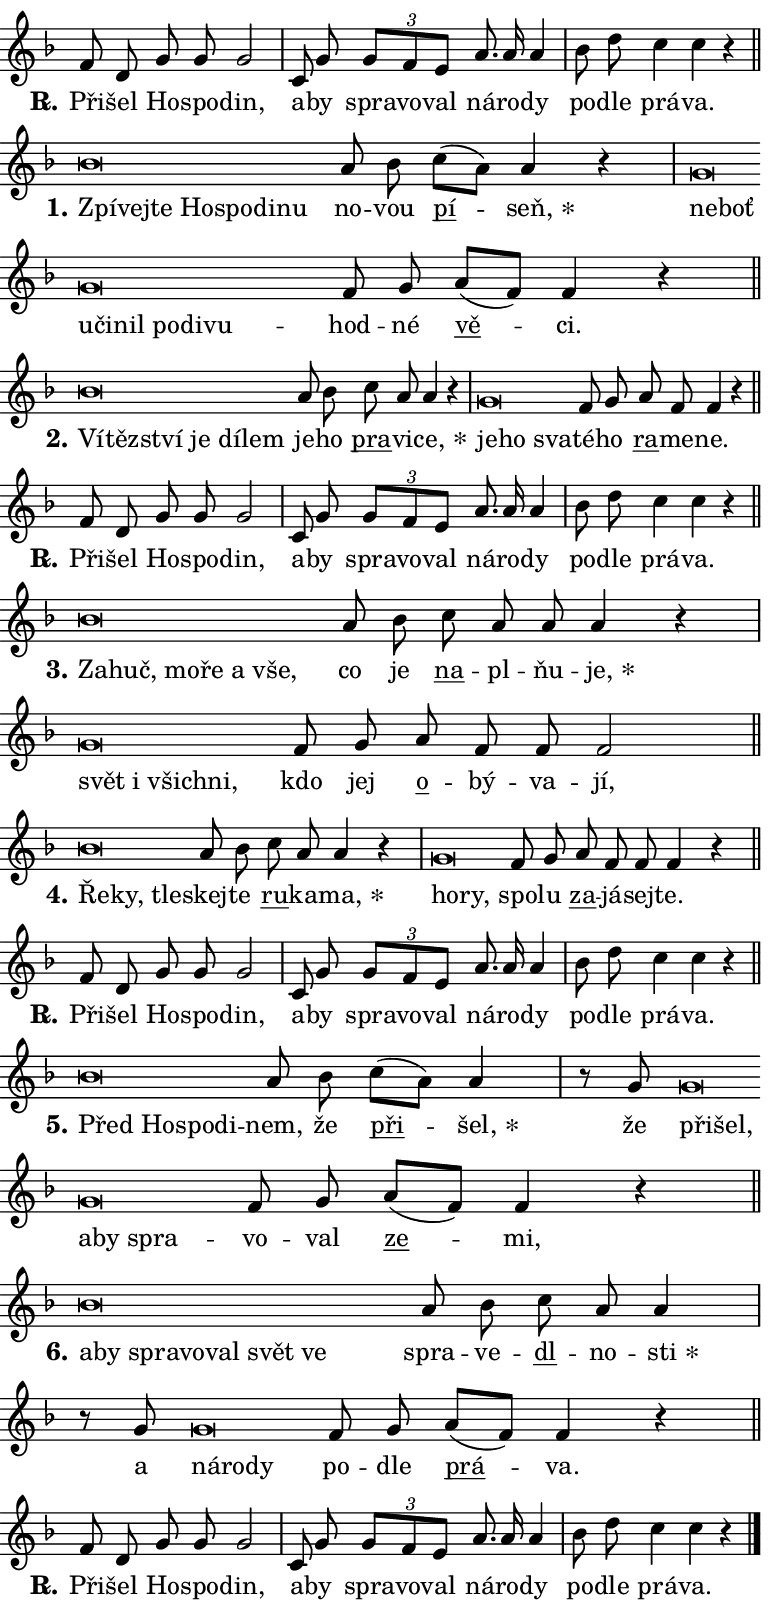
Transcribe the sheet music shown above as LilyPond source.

\version "2.24.0"
\header { tagline = "" }
\paper {
  indent = 0\cm
  top-margin = 0\cm
  right-margin = 0.13\cm % to fit lyric hyphens
  bottom-margin = 0\cm
  left-margin = 0\cm
  paper-width = 13\cm
  page-breaking = #ly:one-page-breaking
  system-system-spacing.basic-distance = #11
  score-system-spacing.basic-distance = #11
  ragged-last = ##f
}


%% Author: Thomas Morley
%% https://lists.gnu.org/archive/html/lilypond-user/2020-05/msg00002.html
#(define (line-position grob)
"Returns position of @var[grob} in current system:
   @code{'start}, if at first time-step
   @code{'end}, if at last time-step
   @code{'middle} otherwise
"
  (let* ((col (ly:item-get-column grob))
         (ln (ly:grob-object col 'left-neighbor))
         (rn (ly:grob-object col 'right-neighbor))
         (col-to-check-left (if (ly:grob? ln) ln col))
         (col-to-check-right (if (ly:grob? rn) rn col))
         (break-dir-left
           (and
             (ly:grob-property col-to-check-left 'non-musical #f)
             (ly:item-break-dir col-to-check-left)))
         (break-dir-right
           (and
             (ly:grob-property col-to-check-right 'non-musical #f)
             (ly:item-break-dir col-to-check-right))))
        (cond ((eqv? 1 break-dir-left) 'start)
              ((eqv? -1 break-dir-right) 'end)
              (else 'middle))))

#(define (tranparent-at-line-position vctor)
  (lambda (grob)
  "Relying on @code{line-position} select the relevant enry from @var{vctor}.
Used to determine transparency,"
    (case (line-position grob)
      ((end) (not (vector-ref vctor 0)))
      ((middle) (not (vector-ref vctor 1)))
      ((start) (not (vector-ref vctor 2))))))

noteHeadBreakVisibility =
#(define-music-function (break-visibility)(vector?)
"Makes @code{NoteHead}s transparent relying on @var{break-visibility}"
#{
  \override NoteHead.transparent =
    #(tranparent-at-line-position break-visibility)
#})

#(define delete-ledgers-for-transparent-note-heads
  (lambda (grob)
    "Reads whether a @code{NoteHead} is transparent.
If so this @code{NoteHead} is removed from @code{'note-heads} from
@var{grob}, which is supposed to be @code{LedgerLineSpanner}.
As a result ledgers are not printed for this @code{NoteHead}"
    (let* ((nhds-array (ly:grob-object grob 'note-heads))
           (nhds-list
             (if (ly:grob-array? nhds-array)
                 (ly:grob-array->list nhds-array)
                 '()))
           ;; Relies on the transparent-property being done before
           ;; Staff.LedgerLineSpanner.after-line-breaking is executed.
           ;; This is fragile ...
           (to-keep
             (remove
               (lambda (nhd)
                 (ly:grob-property nhd 'transparent #f))
               nhds-list)))
      ;; TODO find a better method to iterate over grob-arrays, similiar
      ;; to filter/remove etc for lists
      ;; For now rebuilt from scratch
      (set! (ly:grob-object grob 'note-heads)  '())
      (for-each
        (lambda (nhd)
          (ly:pointer-group-interface::add-grob grob 'note-heads nhd))
        to-keep))))

squashNotes = {
  \override NoteHead.X-extent = #'(-0.2 . 0.2)
  \override NoteHead.Y-extent = #'(-0.75 . 0)
  \override NoteHead.stencil =
    #(lambda (grob)
       (let ((pos (ly:grob-property grob 'staff-position)))
         (begin
           (if (< pos -7) (display "ERROR: Lower brevis then expected\n") (display ""))
           (if (<= pos -6) ly:text-interface::print ly:note-head::print))))
}
unSquashNotes = {
  \revert NoteHead.X-extent
  \revert NoteHead.Y-extent
  \revert NoteHead.stencil
}

hideNotes = \noteHeadBreakVisibility #begin-of-line-visible
unHideNotes = \noteHeadBreakVisibility #all-visible

% work-around for resetting accidentals
% https://lilypond.org/doc/v2.23/Documentation/notation/displaying-rhythms#unmetered-music
cadenzaMeasure = {
  \cadenzaOff
  \partial 1024 s1024
  \cadenzaOn
}

#(define-markup-command (accent layout props text) (markup?)
  "Underline accented syllable"
  (interpret-markup layout props
    #{\markup \override #'(offset . 4.3) \underline { #text }#}))

responsum = \markup \concat {
  "R" \hspace #-1.05 \path #0.1 #'((moveto 0 0.07) (lineto 0.9 0.8)) \hspace #0.05 "."
}

spaceSize = #0.6828661417322834 % exact space size for TeX Gyre Schola

\layout {
  \context {
    \Staff
    \remove "Time_signature_engraver"
    \override LedgerLineSpanner.after-line-breaking = #delete-ledgers-for-transparent-note-heads
  }
  \context {
    \Lyrics {
      \override LyricSpace.minimum-distance = \spaceSize
      \override LyricText.font-name = #"TeX Gyre Schola"
      \override LyricText.font-size = 1
      \override StanzaNumber.font-name = #"TeX Gyre Schola Bold"
      \override StanzaNumber.font-size = 1
    }
  }
  \context {
    \Score 
    \override NoteHead.text =
      #(lambda (grob) 
        (let ((pos (ly:grob-property grob 'staff-position)))
          #{\markup {
            \combine
              \halign #-0.55 \raise #(if (= pos -6) 0 0.5) \override #'(thickness . 2) \draw-line #'(3.2 . 0)
              \musicglyph "noteheads.sM1"
          }#}))
  }
}

% magnetic-lyrics.ily
%
%   written by
%     Jean Abou Samra <jean@abou-samra.fr>
%     Werner Lemberg <wl@gnu.org>
%
%   adapted by
%     Jiri Hon <jiri.hon@gmail.com>
%
% Version 2022-Apr-15

% https://www.mail-archive.com/lilypond-user@gnu.org/msg149350.html

#(define (Left_hyphen_pointer_engraver context)
   "Collect syllable-hyphen-syllable occurrences in lyrics and store
them in properties.  This engraver only looks to the left.  For
example, if the lyrics input is @code{foo -- bar}, it does the
following.

@itemize @bullet
@item
Set the @code{text} property of the @code{LyricHyphen} grob between
@q{foo} and @q{bar} to @code{foo}.

@item
Set the @code{left-hyphen} property of the @code{LyricText} grob with
text @q{foo} to the @code{LyricHyphen} grob between @q{foo} and
@q{bar}.
@end itemize

Use this auxiliary engraver in combination with the
@code{lyric-@/text::@/apply-@/magnetic-@/offset!} hook."
   (let ((hyphen #f)
         (text #f))
     (make-engraver
      (acknowledgers
       ((lyric-syllable-interface engraver grob source-engraver)
        (set! text grob)))
      (end-acknowledgers
       ((lyric-hyphen-interface engraver grob source-engraver)
        ;(when (not (grob::has-interface grob 'lyric-space-interface))
          (set! hyphen grob)));)
      ((stop-translation-timestep engraver)
       (when (and text hyphen)
         (ly:grob-set-object! text 'left-hyphen hyphen))
       (set! text #f)
       (set! hyphen #f)))))

#(define (lyric-text::apply-magnetic-offset! grob)
   "If the space between two syllables is less than the value in
property @code{LyricText@/.details@/.squash-threshold}, move the right
syllable to the left so that it gets concatenated with the left
syllable.

Use this function as a hook for
@code{LyricText@/.after-@/line-@/breaking} if the
@code{Left_@/hyphen_@/pointer_@/engraver} is active."
   (let ((hyphen (ly:grob-object grob 'left-hyphen #f)))
     (when hyphen
       (let ((left-text (ly:spanner-bound hyphen LEFT)))
         (when (grob::has-interface left-text 'lyric-syllable-interface)
           (let* ((common (ly:grob-common-refpoint grob left-text X))
                  (this-x-ext (ly:grob-extent grob common X))
                  (left-x-ext
                   (begin
                     ;; Trigger magnetism for left-text.
                     (ly:grob-property left-text 'after-line-breaking)
                     (ly:grob-extent left-text common X)))
                  ;; `delta` is the gap width between two syllables.
                  (delta (- (interval-start this-x-ext)
                            (interval-end left-x-ext)))
                  (details (ly:grob-property grob 'details))
                  (threshold (assoc-get 'squash-threshold details 0.2)))
             (when (< delta threshold)
               (let* (;; We have to manipulate the input text so that
                      ;; ligatures crossing syllable boundaries are not
                      ;; disabled.  For languages based on the Latin
                      ;; script this is essentially a beautification.
                      ;; However, for non-Western scripts it can be a
                      ;; necessity.
                      (lt (ly:grob-property left-text 'text))
                      (rt (ly:grob-property grob 'text))
                      (is-space (grob::has-interface hyphen 'lyric-space-interface))
                      (space (if is-space " " ""))
                      (extra-delta (if is-space spaceSize 0))
                      ;; Append new syllable.
                      (ltrt-space (if (and (string? lt) (string? rt))
                                (string-append lt space rt)
                                (make-concat-markup (list lt space rt))))
                      ;; Right-align `ltrt` to the right side.
                      (ltrt-space-markup (grob-interpret-markup
                               grob
                               (make-translate-markup
                                (cons (interval-length this-x-ext) 0)
                                (make-right-align-markup ltrt-space)))))
                 (begin
                   ;; Don't print `left-text`.
                   (ly:grob-set-property! left-text 'stencil #f)
                   ;; Set text and stencil (which holds all collected
                   ;; syllables so far) and shift it to the left.
                   (ly:grob-set-property! grob 'text ltrt-space)
                   (ly:grob-set-property! grob 'stencil ltrt-space-markup)
                   (ly:grob-translate-axis! grob (- (- delta extra-delta)) X))))))))))


#(define (lyric-hyphen::displace-bounds-first grob)
   ;; Make very sure this callback isn't triggered too early.
   (let ((left (ly:spanner-bound grob LEFT))
         (right (ly:spanner-bound grob RIGHT)))
     (ly:grob-property left 'after-line-breaking)
     (ly:grob-property right 'after-line-breaking)
     (ly:lyric-hyphen::print grob)))

squashThreshold = #0.4

\layout {
  \context {
    \Lyrics
    \consists #Left_hyphen_pointer_engraver
    \override LyricText.after-line-breaking =
      #lyric-text::apply-magnetic-offset!
    \override LyricHyphen.stencil = #lyric-hyphen::displace-bounds-first
    \override LyricText.details.squash-threshold = \squashThreshold
    \override LyricHyphen.minimum-distance = 0
    \override LyricHyphen.minimum-length = \squashThreshold
  }
}

squashText = \override LyricText.details.squash-threshold = 9999
unSquashText = \override LyricText.details.squash-threshold = \squashThreshold

leftText = \override LyricText.self-alignment-X = #LEFT
unLeftText = \revert LyricText.self-alignment-X

starOffset = #(lambda (grob) 
                (let ((x_offset (ly:self-alignment-interface::aligned-on-x-parent grob)))
                  (if (= x_offset 0) 0 (+ x_offset 1.2))))

star = #(define-music-function (syllable)(string?)
"Append star separator at the end of a syllable"
#{
  \once \override LyricText.X-offset = #starOffset
  \lyricmode { \markup {
    #syllable
    \override #'((font-name . "TeX Gyre Schola Bold")) \hspace #0.2 \lower #0.65 \larger "*"
  } }
#})

starAccent = #(define-music-function (syllable)(string?)
"Append star separator at the end of a syllable and make accent"
#{
  \once \override LyricText.X-offset = #starOffset
  \lyricmode { \markup {
    \accent #syllable
    \override #'((font-name . "TeX Gyre Schola Bold")) \hspace #0.2 \lower #0.65 \larger "*"
  } }
#})

breath = #(define-music-function (syllable)(string?)
"Append breathing indicator at the end of a syllable"
#{
  \lyricmode { \markup { #syllable "+" } }
#})

optionalBreath = #(define-music-function (syllable)(string?)
"Append optional breathing indicator at the end of a syllable"
#{
  \lyricmode { \markup { #syllable "(+)" } }
#})


\score {
    <<
        \new Voice = "melody" { \cadenzaOn \key f \major \relative { f'8 d g g g2 \cadenzaMeasure \bar "|" c,8 g' \tuplet 3/2 { g[ f e] } a8. a16 a4 \cadenzaMeasure \bar "|" bes8 d c4 c r \cadenzaMeasure \bar "||" \break } }
        \new Lyrics \lyricsto "melody" { \lyricmode { \set stanza = \responsum
Při -- šel Ho -- spo -- din, a -- by spra -- vo -- val ná -- ro -- dy po -- dle prá -- va. } }
    >>
    \layout {}
}

\score {
    <<
        \new Voice = "melody" { \cadenzaOn \key f \major \relative { \squashNotes bes'\breve*1/16 \hideNotes \breve*1/16 \bar "" \breve*1/16 \bar "" \breve*1/16 \bar "" \breve*1/16 \bar "" \breve*1/16 \breve*1/16 \bar "" \unHideNotes \unSquashNotes a8 bes \bar "" c[( a)] a4 r \cadenzaMeasure \bar "|" \squashNotes g\breve*1/16 \hideNotes \breve*1/16 \bar "" \breve*1/16 \bar "" \breve*1/16 \bar "" \breve*1/16 \bar "" \breve*1/16 \bar "" \breve*1/16 \breve*1/16 \bar "" \unHideNotes \unSquashNotes f8 g \bar "" a[( f)] f4 r \cadenzaMeasure \bar "||" \break } }
        \new Lyrics \lyricsto "melody" { \lyricmode { \set stanza = "1."
\leftText Zpí -- \squashText vej -- te Ho -- spo -- di -- nu \unLeftText \unSquashText no -- vou \markup \accent pí -- \star seň, \leftText ne -- \squashText boť u -- či -- nil po -- di -- vu -- \unLeftText \unSquashText hod -- né \markup \accent vě -- ci. } }
    >>
    \layout {}
}

\score {
    <<
        \new Voice = "melody" { \cadenzaOn \key f \major \relative { \squashNotes bes'\breve*1/16 \hideNotes \breve*1/16 \bar "" \breve*1/16 \bar "" \breve*1/16 \bar "" \breve*1/16 \breve*1/16 \bar "" \unHideNotes \unSquashNotes a8 bes \bar "" c a a4 r \cadenzaMeasure \bar "|" \squashNotes g\breve*1/16 \hideNotes \breve*1/16 \breve*1/16 \bar "" \unHideNotes \unSquashNotes f8 g \bar "" a f f4 r \cadenzaMeasure \bar "||" \break } }
        \new Lyrics \lyricsto "melody" { \lyricmode { \set stanza = "2."
\leftText Ví -- \squashText těz -- ství je dí -- lem \unLeftText \unSquashText je -- ho \markup \accent pra -- vi -- \star ce, \leftText je -- \squashText ho sva -- \unLeftText \unSquashText té -- ho \markup \accent ra -- me -- ne. } }
    >>
    \layout {}
}

\score {
    <<
        \new Voice = "melody" { \cadenzaOn \key f \major \relative { f'8 d g g g2 \cadenzaMeasure \bar "|" c,8 g' \tuplet 3/2 { g[ f e] } a8. a16 a4 \cadenzaMeasure \bar "|" bes8 d c4 c r \cadenzaMeasure \bar "||" \break } }
        \new Lyrics \lyricsto "melody" { \lyricmode { \set stanza = \responsum
Při -- šel Ho -- spo -- din, a -- by spra -- vo -- val ná -- ro -- dy po -- dle prá -- va. } }
    >>
    \layout {}
}

\score {
    <<
        \new Voice = "melody" { \cadenzaOn \key f \major \relative { \squashNotes bes'\breve*1/16 \hideNotes \breve*1/16 \bar "" \breve*1/16 \bar "" \breve*1/16 \bar "" \breve*1/16 \breve*1/16 \bar "" \unHideNotes \unSquashNotes a8 bes \bar "" c a a a4 r \cadenzaMeasure \bar "|" \squashNotes g\breve*1/16 \hideNotes \breve*1/16 \bar "" \breve*1/16 \breve*1/16 \bar "" \unHideNotes \unSquashNotes f8 g \bar "" a f f f2 \cadenzaMeasure \bar "||" \break } }
        \new Lyrics \lyricsto "melody" { \lyricmode { \set stanza = "3."
\leftText Za -- \squashText huč, mo -- ře a vše, \unLeftText \unSquashText co je \markup \accent na -- pl -- ňu -- \star je, \leftText svět \squashText i všich -- ni, \unLeftText \unSquashText kdo jej \markup \accent o -- bý -- va -- jí, } }
    >>
    \layout {}
}

\score {
    <<
        \new Voice = "melody" { \cadenzaOn \key f \major \relative { \squashNotes bes'\breve*1/16 \hideNotes \breve*1/16 \breve*1/16 \bar "" \unHideNotes \unSquashNotes a8 bes \bar "" c a a4 r \cadenzaMeasure \bar "|" \squashNotes g\breve*1/16 \hideNotes \breve*1/16 \bar "" \unHideNotes \unSquashNotes f8 g \bar "" a f f f4 r \cadenzaMeasure \bar "||" \break } }
        \new Lyrics \lyricsto "melody" { \lyricmode { \set stanza = "4."
\leftText Ře -- \squashText ky, tle -- \unLeftText \unSquashText skej -- te \markup \accent ru -- ka -- \star ma, \leftText ho -- \squashText ry, \unLeftText \unSquashText spo -- lu \markup \accent za -- já -- sej -- te. } }
    >>
    \layout {}
}

\score {
    <<
        \new Voice = "melody" { \cadenzaOn \key f \major \relative { f'8 d g g g2 \cadenzaMeasure \bar "|" c,8 g' \tuplet 3/2 { g[ f e] } a8. a16 a4 \cadenzaMeasure \bar "|" bes8 d c4 c r \cadenzaMeasure \bar "||" \break } }
        \new Lyrics \lyricsto "melody" { \lyricmode { \set stanza = \responsum
Při -- šel Ho -- spo -- din, a -- by spra -- vo -- val ná -- ro -- dy po -- dle prá -- va. } }
    >>
    \layout {}
}

\score {
    <<
        \new Voice = "melody" { \cadenzaOn \key f \major \relative { \squashNotes bes'\breve*1/16 \hideNotes \breve*1/16 \bar "" \breve*1/16 \breve*1/16 \bar "" \unHideNotes \unSquashNotes a8 bes \bar "" c[( a)] a4 \cadenzaMeasure \bar "|" r8 g8 \squashNotes g\breve*1/16 \hideNotes \breve*1/16 \bar "" \breve*1/16 \bar "" \breve*1/16 \breve*1/16 \bar "" \unHideNotes \unSquashNotes f8 g \bar "" a[( f)] f4 r \cadenzaMeasure \bar "||" \break } }
        \new Lyrics \lyricsto "melody" { \lyricmode { \set stanza = "5."
\leftText Před \squashText Ho -- spo -- di -- \unLeftText \unSquashText nem, že \markup \accent při -- \star šel, že \leftText při -- \squashText šel, a -- by spra -- \unLeftText \unSquashText vo -- val \markup \accent ze -- mi, } }
    >>
    \layout {}
}

\score {
    <<
        \new Voice = "melody" { \cadenzaOn \key f \major \relative { \squashNotes bes'\breve*1/16 \hideNotes \breve*1/16 \bar "" \breve*1/16 \bar "" \breve*1/16 \bar "" \breve*1/16 \bar "" \breve*1/16 \breve*1/16 \bar "" \unHideNotes \unSquashNotes a8 bes \bar "" c a a4 \cadenzaMeasure \bar "|" r8 g8 \squashNotes g\breve*1/16 \hideNotes \breve*1/16 \breve*1/16 \bar "" \unHideNotes \unSquashNotes f8 g \bar "" a[( f)] f4 r \cadenzaMeasure \bar "||" \break } }
        \new Lyrics \lyricsto "melody" { \lyricmode { \set stanza = "6."
\leftText a -- \squashText by spra -- vo -- val svět ve \unLeftText \unSquashText spra -- ve -- \markup \accent dl -- no -- \star sti a \leftText ná -- \squashText ro -- dy \unLeftText \unSquashText po -- dle \markup \accent prá -- va. } }
    >>
    \layout {}
}

\score {
    <<
        \new Voice = "melody" { \cadenzaOn \key f \major \relative { f'8 d g g g2 \cadenzaMeasure \bar "|" c,8 g' \tuplet 3/2 { g[ f e] } a8. a16 a4 \cadenzaMeasure \bar "|" bes8 d c4 c r \cadenzaMeasure \bar "||" \break } \bar "|." }
        \new Lyrics \lyricsto "melody" { \lyricmode { \set stanza = \responsum
Při -- šel Ho -- spo -- din, a -- by spra -- vo -- val ná -- ro -- dy po -- dle prá -- va. } }
    >>
    \layout {}
}
